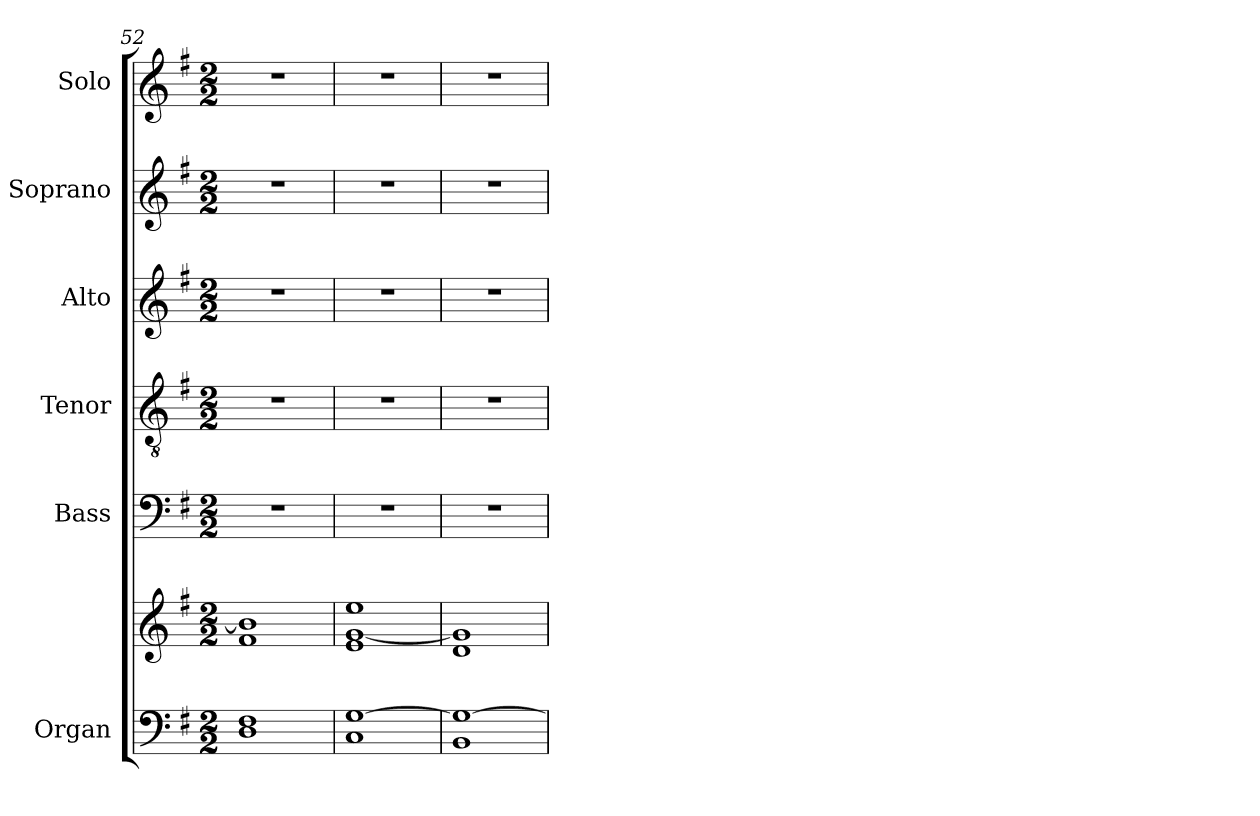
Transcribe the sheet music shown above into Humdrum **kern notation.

**kern	**kern	**kern	**kern	**kern	**kern	**kern
*part6	*part6	*part5	*part4	*part3	*part2	*part1
*staff7	*staff6	*staff5	*staff4	*staff3	*staff2	*staff1
*I"Organ	*	*I"Bass	*I"Tenor	*I"Alto	*I"Soprano	*I"Solo
*I'Org.	*	*I'B.	*I'T.	*I'A.	*I'S.	*I'Solo
*clefF4	*clefG2	*clefF4	*clefGv2	*clefG2	*clefG2	*clefG2
*	*	*	*ITrd7c12	*	*	*
*k[f#]	*k[f#]	*k[f#]	*k[f#]	*k[f#]	*k[f#]	*k[f#]
*G:	*G:	*G:	*G:	*G:	*G:	*G:
*M2/2	*M2/2	*M2/2	*M2/2	*M2/2	*M2/2	*M2/2
=52	=52	=52	=52	=52	=52	=52
1Di 1F#i	1f#i 1bi]	1r	1r	1r	1r	1r
=53	=53	=53	=53	=53	=53	=53
1Ci [>1Gi	1ei [>1gi 1eei	1r	1r	1r	1r	1r
=54	=54	=54	=54	=54	=54	=54
1BBi 1Gi_>	1di 1gi]	1r	1r	1r	1r	1r
=	=	=	=	=	=	=
*-	*-	*-	*-	*-	*-	*-
